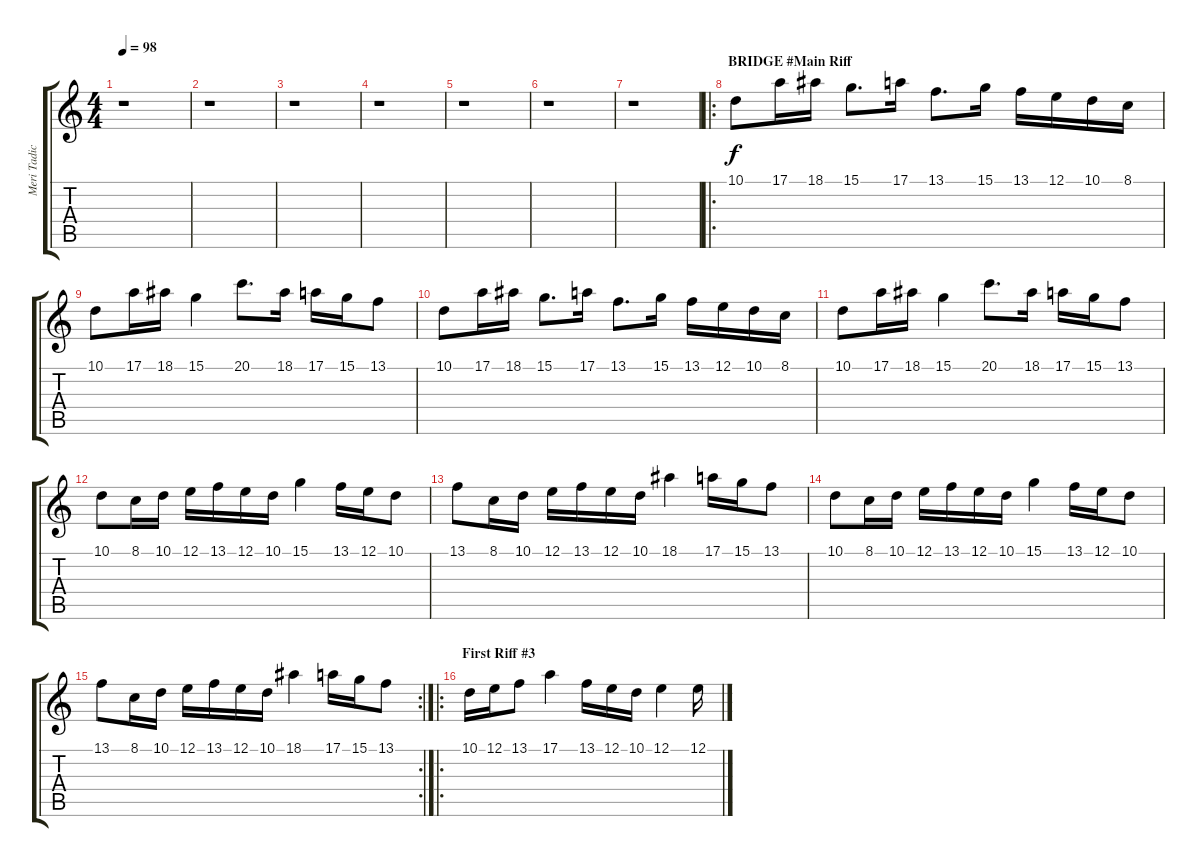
\track ("Meri Tadic" "Meri Tadic") {instrument fiddle}
\staff {score tabs}
\tuning (E4 B3 G3 D3 A2 E2) {hide}
\ts (4 4)
\tempo 98
\clef g2
\ks c
r.1{dy f} |
r.1 |
r.1 |
r.1 |
r.1 |
r.1 |
r.1 |
\ro
\section ("" "BRIDGE #Main Riff")
10.1.8 17.1.16 18.1.16 15.1.8{d} 17.1.16 13.1.8{d} 15.1.16 13.1.16 12.1.16 10.1.16 8.1.16 |
10.1.8 17.1.16 18.1.16 15.1.4 20.1.8{d} 18.1.16 17.1.16 15.1.16 13.1.8 |
10.1.8 17.1.16 18.1.16 15.1.8{d} 17.1.16 13.1.8{d} 15.1.16 13.1.16 12.1.16 10.1.16 8.1.16 |
10.1.8 17.1.16 18.1.16 15.1.4 20.1.8{d} 18.1.16 17.1.16 15.1.16 13.1.8 |
10.1.8 8.1.16 10.1.16 12.1.16 13.1.16 12.1.16 10.1.16 15.1.4 13.1.16 12.1.16 10.1.8 |
13.1.8 8.1.16 10.1.16 12.1.16 13.1.16 12.1.16 10.1.16 18.1.4 17.1.16 15.1.16 13.1.8 |
10.1.8 8.1.16 10.1.16 12.1.16 13.1.16 12.1.16 10.1.16 15.1.4 13.1.16 12.1.16 10.1.8 |
\rc 2
13.1.8 8.1.16 10.1.16 12.1.16 13.1.16 12.1.16 10.1.16 18.1.4 17.1.16 15.1.16 13.1.8 |
\ro
\section ("" "First Riff #3")
10.1.16 12.1.16 13.1.8 17.1.4 13.1.16 12.1.16 10.1.16 12.1.4 12.1.16
